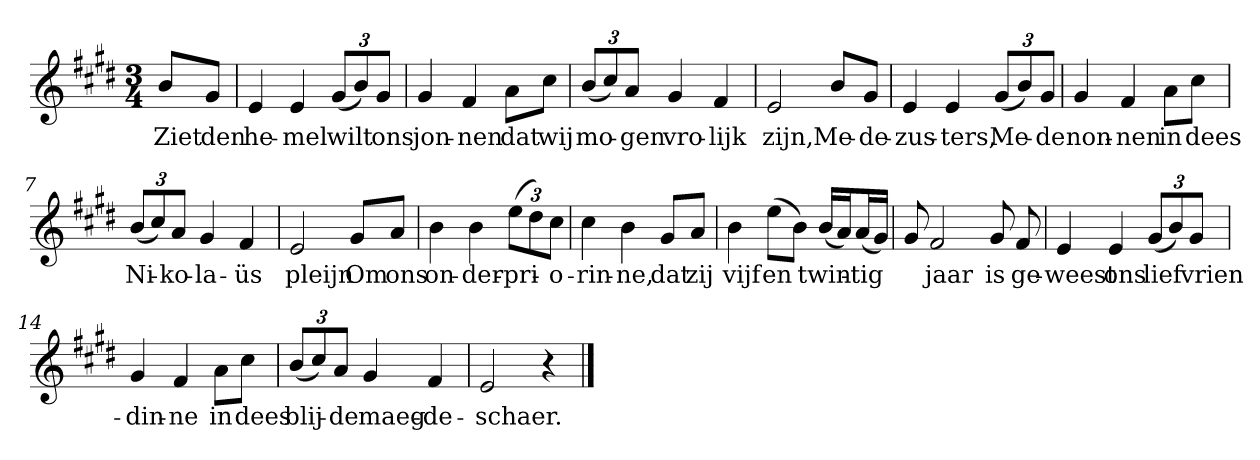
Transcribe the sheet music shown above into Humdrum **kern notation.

**kern	**text
*part1	*part1
*staff1	*staff1
*clefG2	*
*k[f#c#g#d#]	*
*E:	*
*M3/4	*
*MM120	*
=	=
8b/L	Ziet
8g#/J	den
=1	=1
4e	he-
4e	-mel
(12g#/L	wilt
12b/)	.
12g#/J	ons
=2	=2
4g#	jon-
4f#	-nen
8a\L	dat
8cc#\J	wij
=3	=3
(12b/L	mo-
12cc#/)	.
12a/J	-gen
4g#	vro-
4f#	-lijk
=4	=4
2e	zijn,
8b/L	Me-
8g#/J	-de-
=5	=5
4e	-zus-
4e	-ters,
(12g#/L	Me-
12b/)	.
12g#/J	-de
=6	=6
4g#	non-
4f#	-nen
8a\L	in
8cc#\J	dees
=7	=7
(12b/L	Ni-
12cc#/)	.
12a/J	-ko-
4g#	-la-
4f#	-üs
=8	=8
2e	pleijn
8g#/L	Om
8a/J	ons
=9	=9
4b	on-
4b	-der-
(12ee\L	-pri-
12dd#\)	.
12cc#\J	-o-
=10	=10
4cc#	-rin-
4b	-ne,
8g#/L	dat
8a/J	zij
=11	=11
4b	vijf
(8ee\L	en
8b\J)	.
(16b/LL	twin-
16a/J)	.
(16a/L	-tig
16g#/JJ)	.
=12	=12
8g#	.
2f#	jaar
8g#	is
8f#	ge-
=13	=13
4e	-weest
4e	ons
(12g#/L	lief
12b/)	.
12g#/J	vrien-
=14	=14
4g#	-din-
4f#	-ne
8a\L	in
8cc#\J	dees
=15	=15
(12b/L	blij-
12cc#/)	.
12a/J	-de
4g#	maeg-
4f#	-de-
=16	=16
2e	-schaer.
4r	.
==	==
*-	*-
